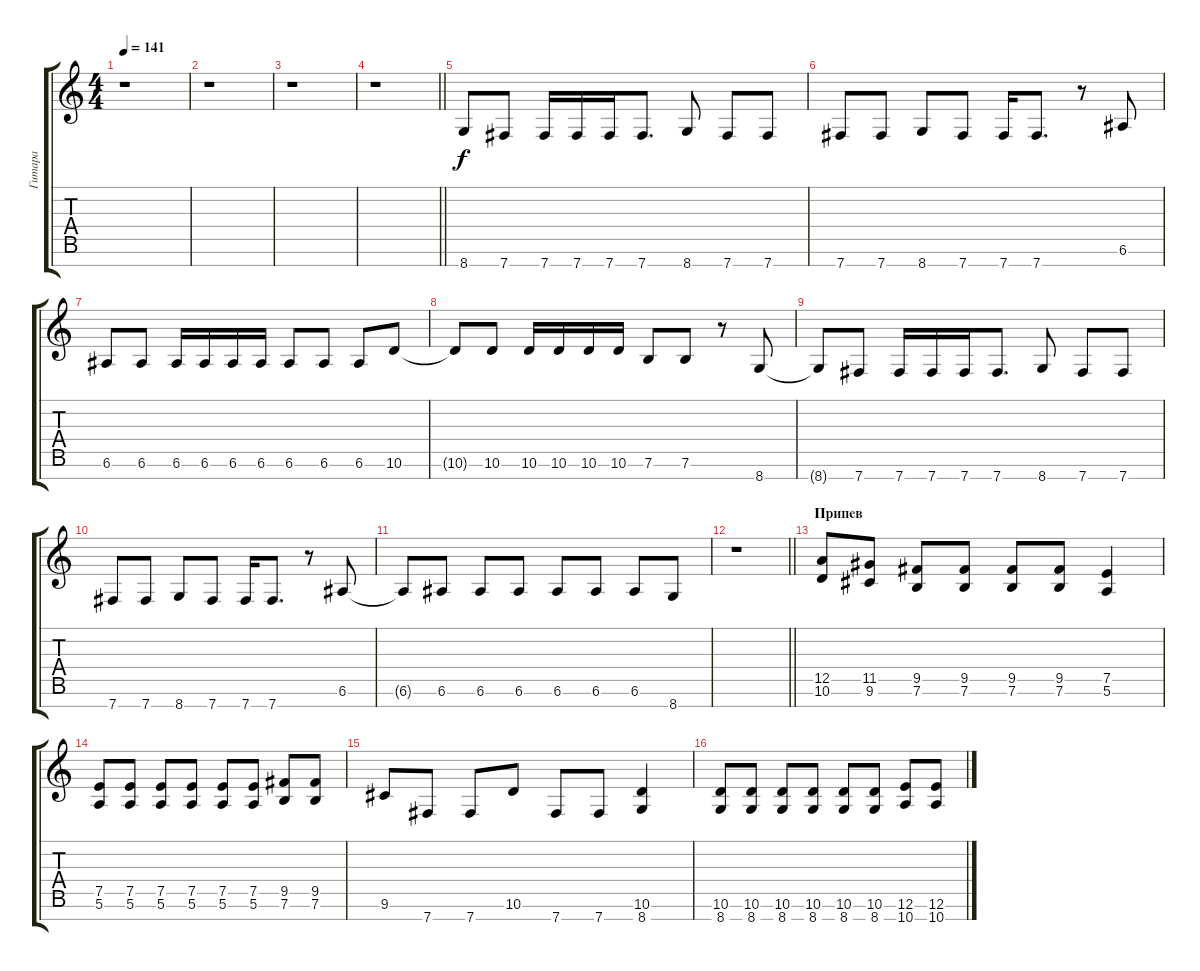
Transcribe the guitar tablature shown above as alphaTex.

\track ("Гитара" "Гитара") {instrument distortionguitar}
\staff {score tabs}
\tuning (E4 B3 G3 D3 A2 E2 B1) {hide}
\ts (4 4)
\tempo 141
\clef g2
\ks c
r.1{dy f} |
r.1 |
r.1 |
\barLineRight lightlight
r.1 |
\section ("" "")
8.7.8 7.7.8 7.7.16 7.7.16 7.7.16 7.7.8{d} 8.7.8 7.7.8 7.7.8 |
7.7.8 7.7.8 8.7.8 7.7.8 7.7.16 7.7.8{d} r.8 6.6.8 |
6.6.8 6.6.8 6.6.16 6.6.16 6.6.16 6.6.16 6.6.8 6.6.8 6.6.8 10.6.8 |
10.6{t}.8 10.6.8 10.6.16 10.6.16 10.6.16 10.6.16 7.6.8 7.6.8 r.8 8.7.8 |
8.7{t}.8 7.7.8 7.7.16 7.7.16 7.7.16 7.7.8{d} 8.7.8 7.7.8 7.7.8 |
7.7.8 7.7.8 8.7.8 7.7.8 7.7.16 7.7.8{d} r.8 6.6.8 |
6.6{t}.8 6.6.8 6.6.8 6.6.8 6.6.8 6.6.8 6.6.8 8.7.8 |
\barLineRight lightlight
r.1 |
\section ("" "Припев")
(12.5 10.6).8 (11.5 9.6).8 (9.5 7.6).8 (9.5 7.6).8 (9.5 7.6).8 (9.5 7.6).8 (7.5 5.6).4 |
(7.5 5.6).8 (7.5 5.6).8 (7.5 5.6).8 (7.5 5.6).8 (7.5 5.6).8 (7.5 5.6).8 (9.5 7.6).8 (9.5 7.6).8 |
9.6.8 7.7.8 7.7.8 10.6.8 7.7.8 7.7.8 (10.6 8.7).4 |
(10.6 8.7).8 (10.6 8.7).8 (10.6 8.7).8 (10.6 8.7).8 (10.6 8.7).8 (10.6 8.7).8 (12.6 10.7).8 (12.6 10.7).8
